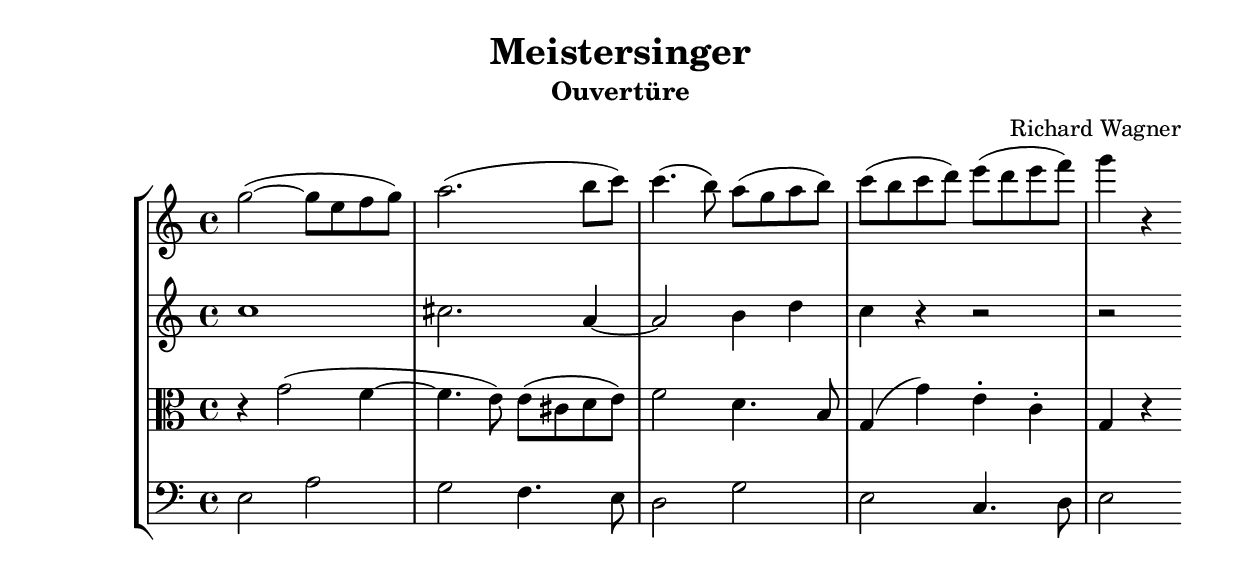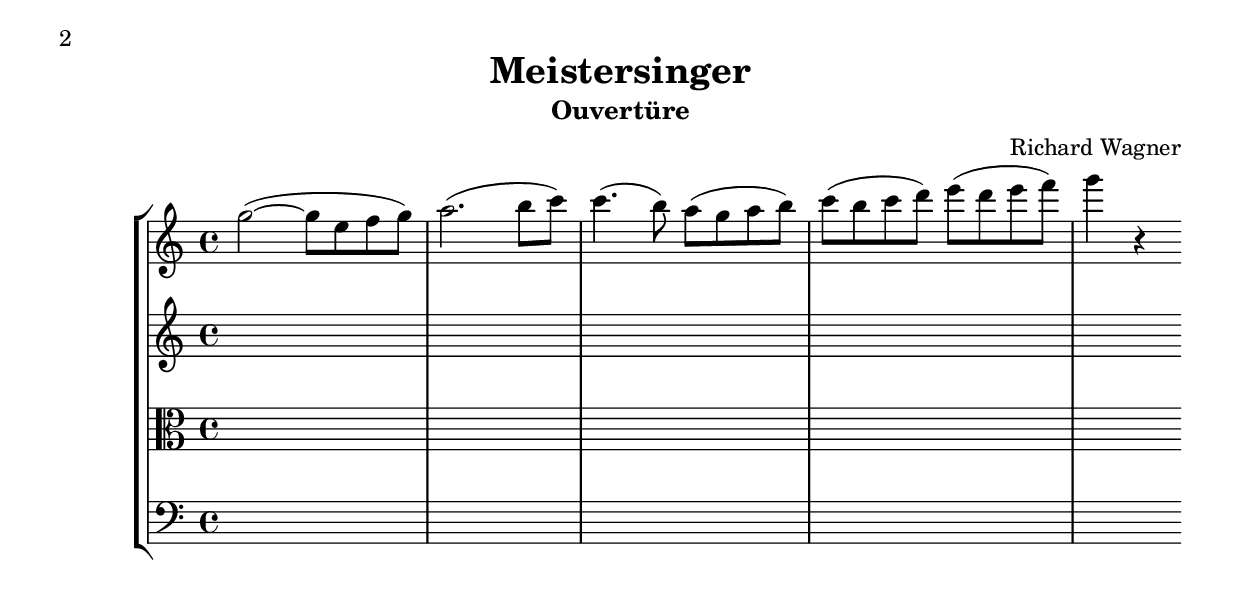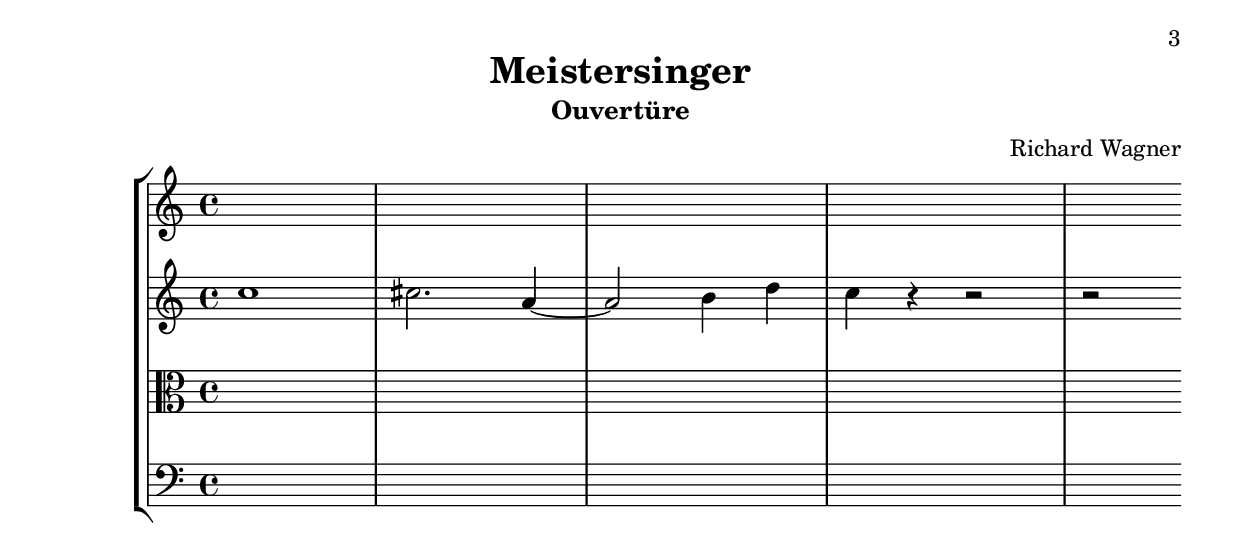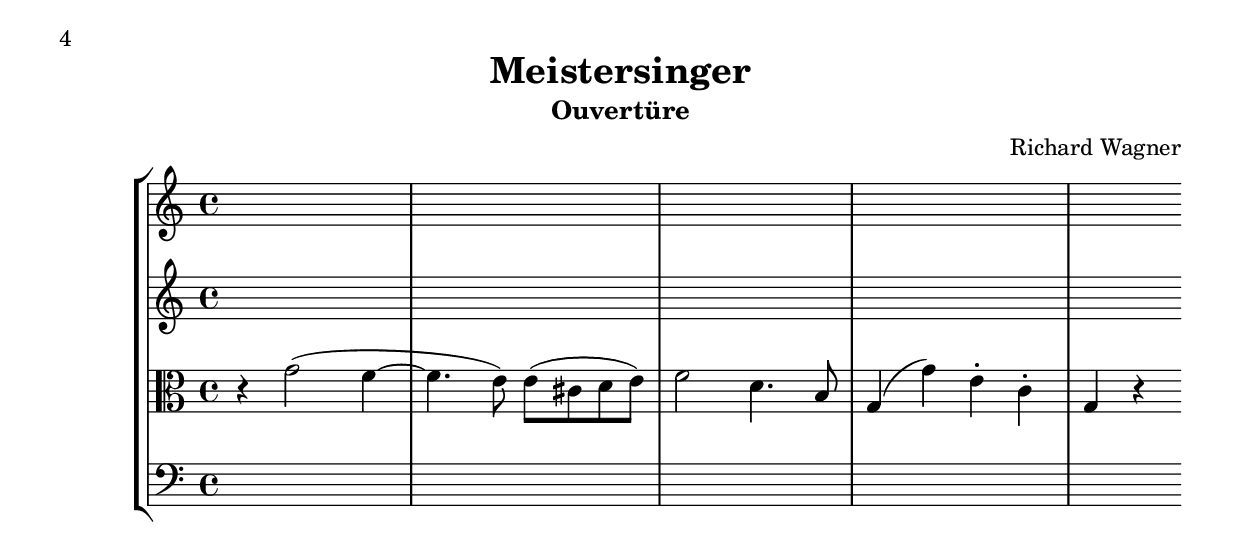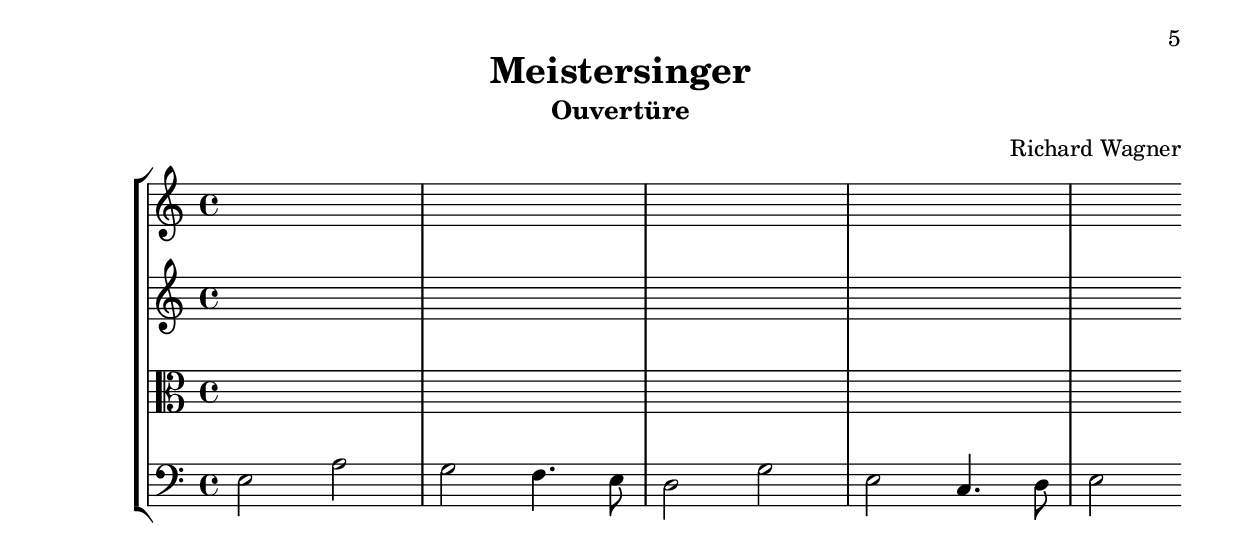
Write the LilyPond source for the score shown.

\version "2.12.2"
\include "deutsch.ly"

sopran = \relative g'' {g2( ~ g8 e f g) a2.( h8 c) c4.( h8) a( g a h) c( h c d) e( d e f) g4 r}
alt = \relative c'' {c1 cis2. a4 ~ a2 h4 d c r r2 r }
tenor = \relative g' {r4 g2( f4 ~ f4. e8) e( cis d e) f2 d4. h8 g4( g') e-. c-. g4 r}
bass = \relative e {e2 a g f4. e8 d2 g e c4. d8 e2 }
tacet = {s1 s s s s2}

\bookpart
{
\header {
title = Meistersinger
subtitle = Ouvertüre
composer = "Richard Wagner"
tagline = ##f
}
\score
{
\new StaffGroup
<<
\new Staff
{
\clef treble \key c \major \time 4/4 \sopran
}
\new Staff
{
\clef treble \key c \major \time 4/4 \alt
}
\new Staff
{
\clef alto \key c \major \time 4/4 \tenor
}
\new Staff
{
\clef bass \key c \major \time 4/4 \bass
}
>>
\layout{
ragged-last = ##f
}
}
}

\bookpart
{
\header {
title = Meistersinger
subtitle = Ouvertüre
composer = "Richard Wagner"
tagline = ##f
}
\score
{
\new StaffGroup
<<
\new Staff
{
\clef treble \key c \major \time 4/4 \sopran
}
\new Staff
{
\clef treble \key c \major \time 4/4 \tacet
}
\new Staff
{
\clef alto \key c \major \time 4/4 \tacet
}
\new Staff
{
\clef bass \key c \major \time 4/4 \tacet
}
>>
\layout{
ragged-last = ##f
}
}
}

\bookpart
{
\header {
title = Meistersinger
subtitle = Ouvertüre
composer = "Richard Wagner"
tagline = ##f
}
\score
{
\new StaffGroup
<<
\new Staff
{
\clef treble \key c \major \time 4/4 \tacet
}
\new Staff
{
\clef treble \key c \major \time 4/4 \alt
}
\new Staff
{
\clef alto \key c \major \time 4/4 \tacet
}
\new Staff
{
\clef bass \key c \major \time 4/4 \tacet
}
>>
\layout{
ragged-last = ##f
}
}
}

\bookpart
{
\header {
title = Meistersinger
subtitle = Ouvertüre
composer = "Richard Wagner"
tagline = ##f
}
\score
{
\new StaffGroup
<<
\new Staff
{
\clef treble \key c \major \time 4/4 \tacet
}
\new Staff
{
\clef treble \key c \major \time 4/4 \tacet
}
\new Staff
{
\clef alto \key c \major \time 4/4 \tenor
}
\new Staff
{
\clef bass \key c \major \time 4/4 \tacet
}
>>
\layout{
ragged-last = ##f
}
}
}

\bookpart
{
\header {
title = Meistersinger
subtitle = Ouvertüre
composer = "Richard Wagner"
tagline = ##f
}
\score
{
\new StaffGroup
<<
\new Staff
{
\clef treble \key c \major \time 4/4 \tacet
}
\new Staff
{
\clef treble \key c \major \time 4/4 \tacet
}
\new Staff
{
\clef alto \key c \major \time 4/4 \tacet
}
\new Staff
{
\clef bass \key c \major \time 4/4 \bass
}
>>
\layout{
ragged-last = ##f
}
}
}

